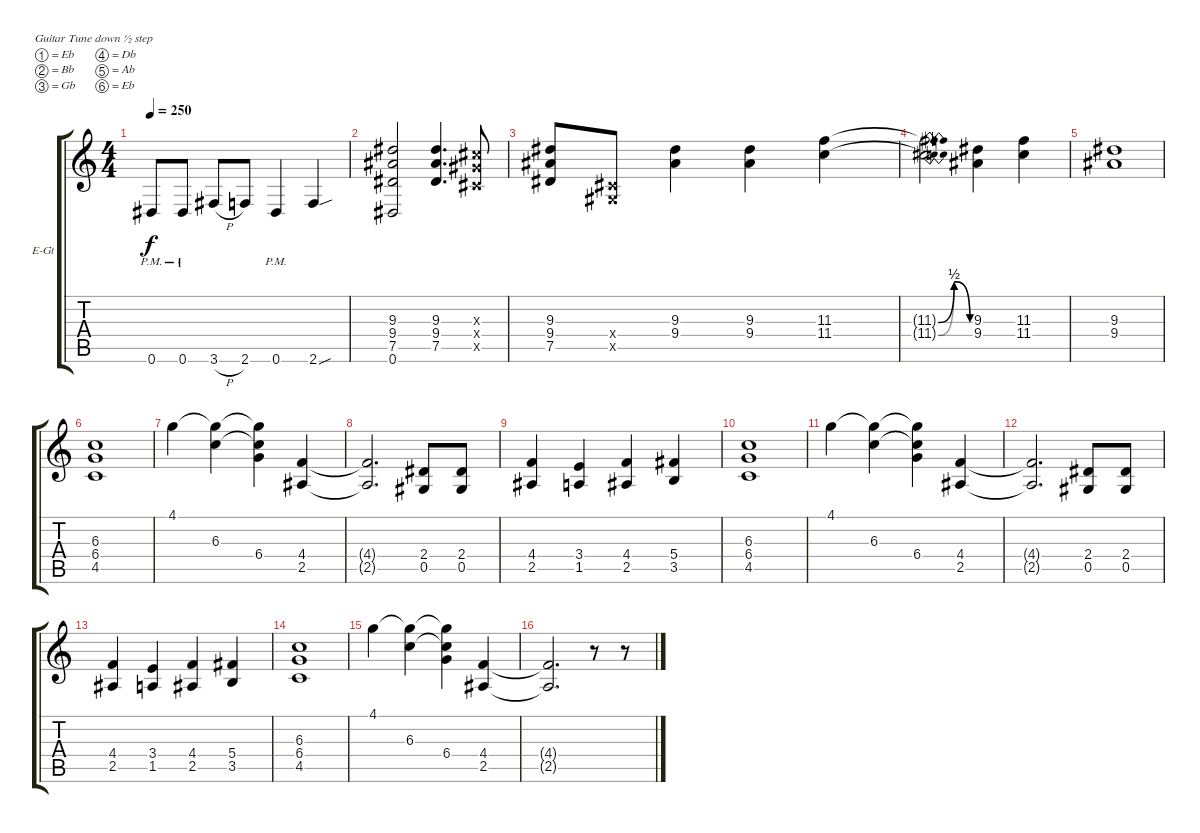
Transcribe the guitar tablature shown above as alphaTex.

\bracketExtendMode groupsimilarinstruments
\firstSystemTrackNameOrientation horizontal
\otherSystemsTrackNameOrientation horizontal
\track ("Richard Fortus" "E-Gt") {instrument distortionguitar}
\staff {score tabs}
\tuning (Eb4 Bb3 Gb3 Db3 Ab2 Eb2)
\ts (4 4)
\tempo 250
\clef g2
\ks c
0.6{pm}.8{dy f} 0.6{pm}.8 3.6{h}.8 2.6.8 0.6{pm}.4 2.6{sou}.4 |
(9.3 9.4 7.5 0.6).2 (9.3 9.4 7.5).4{d} (7.3{x} 7.4{x} 5.5{x}).8 |
(9.3 9.4 7.5).8 (0.4{x} 0.5{x}).8 (9.3 9.4).4 (9.3 9.4).4 (11.3 11.4).4 |
(11.3{be (bendrelease 0 0 30 2 30 2 60 0) t} 11.4{be (bendrelease 0 0 30 2 30 2 60 0) t}).2 (9.3 9.4).4 (11.3 11.4).4 |
(9.3 9.4).1 |
(6.3 6.4 4.5).1 |
4.1.4 (4.1{t} 6.3).4 (4.1{t} 6.3{t} 6.4).4 (4.4 2.5).4 |
(4.4{t} 2.5{t}).2{d} (2.4 0.5).8 (2.4 0.5).8 |
(4.4 2.5).4 (3.4 1.5).4 (4.4 2.5).4 (5.4 3.5).4 |
(6.3 6.4 4.5).1 |
4.1.4 (4.1{t} 6.3).4 (4.1{t} 6.3{t} 6.4).4 (4.4 2.5).4 |
(4.4{t} 2.5{t}).2{d} (2.4 0.5).8 (2.4 0.5).8 |
(4.4 2.5).4 (3.4 1.5).4 (4.4 2.5).4 (5.4 3.5).4 |
(6.3 6.4 4.5).1 |
4.1.4 (4.1{t} 6.3).4 (4.1{t} 6.3{t} 6.4).4 (4.4 2.5).4 |
(4.4{t} 2.5{t}).2{d} r.8 r.8
